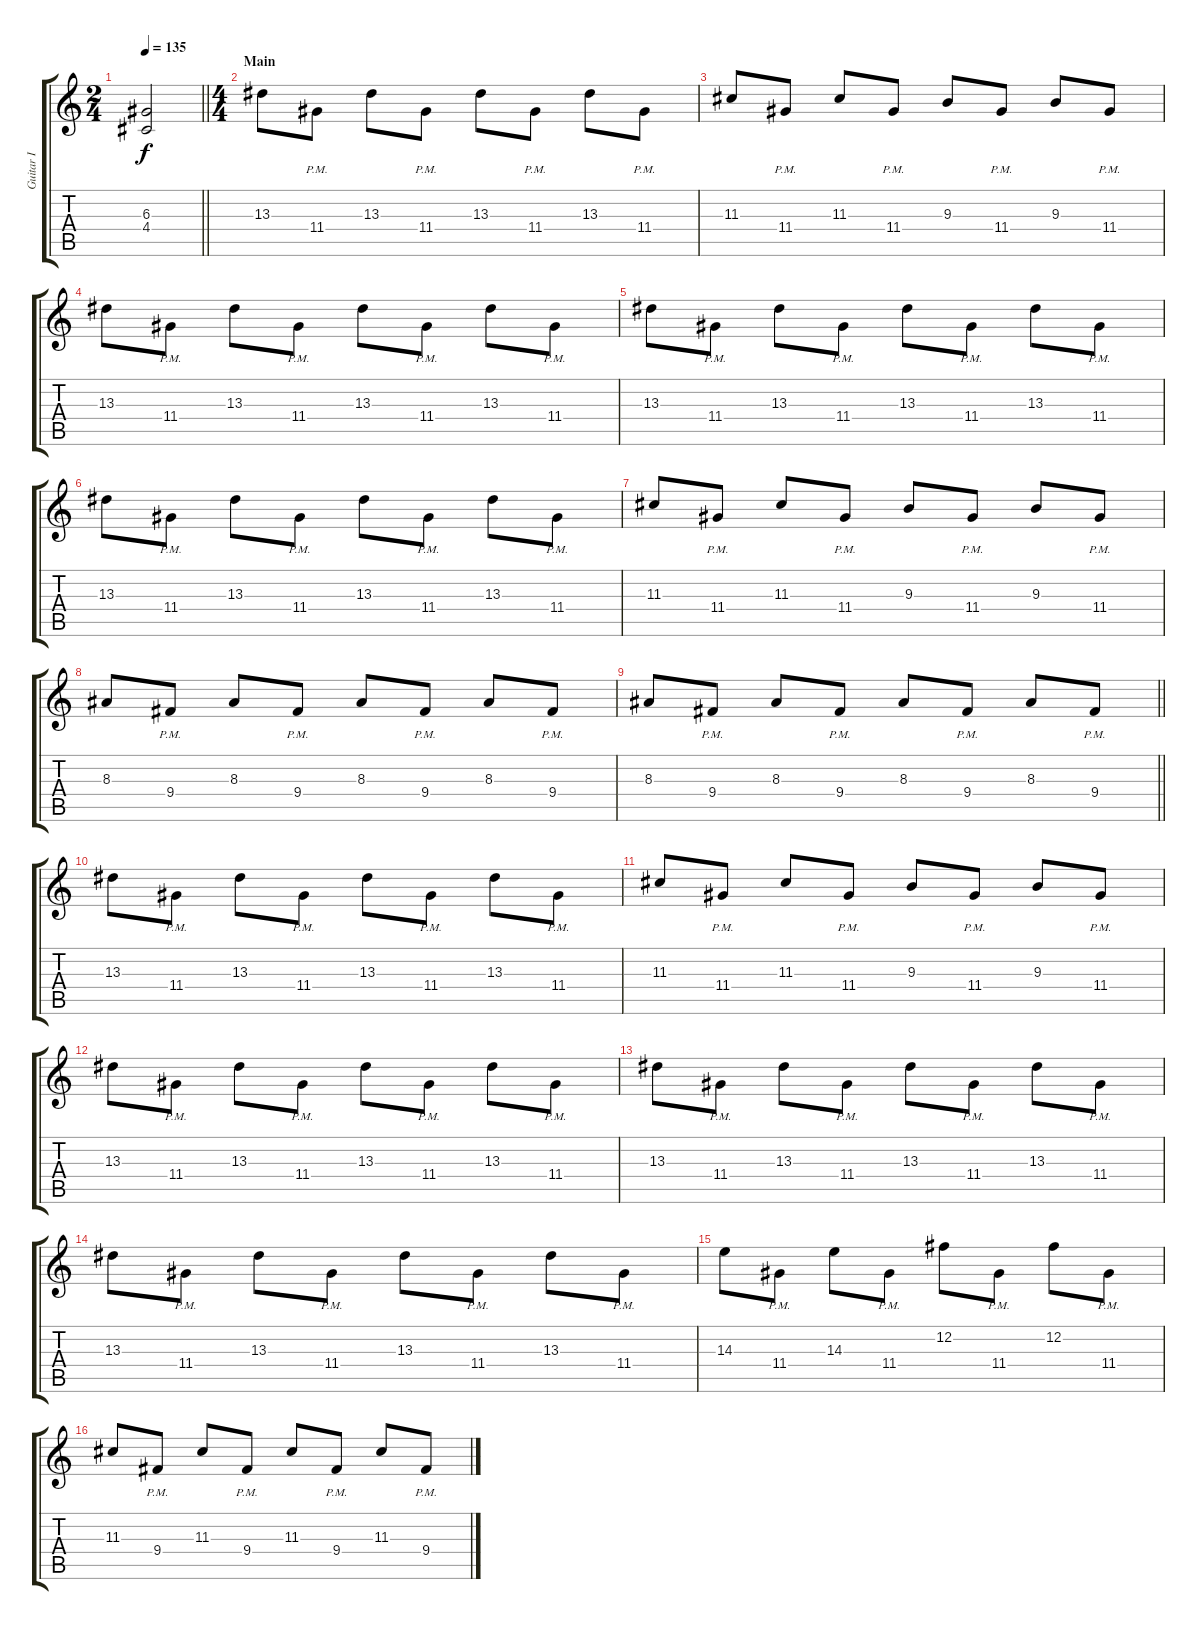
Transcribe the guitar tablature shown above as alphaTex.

\track ("Guitar I" "Guitar I") {instrument distortionguitar}
\staff {score tabs}
\tuning (B3 Gb3 D3 A2 E2 B1) {hide}
\ts (2 4)
\tempo 135
\clef g2
\barLineRight lightlight
\ks c
(6.3{t} 4.4{t}).2{dy f} |
\ts (4 4)
\section ("" "Main")
13.3.8 11.4{pm}.8 13.3.8 11.4{pm}.8 13.3.8 11.4{pm}.8 13.3.8 11.4{pm}.8 |
11.3.8 11.4{pm}.8 11.3.8 11.4{pm}.8 9.3.8 11.4{pm}.8 9.3.8 11.4{pm}.8 |
13.3.8 11.4{pm}.8 13.3.8 11.4{pm}.8 13.3.8 11.4{pm}.8 13.3.8 11.4{pm}.8 |
13.3.8 11.4{pm}.8 13.3.8 11.4{pm}.8 13.3.8 11.4{pm}.8 13.3.8 11.4{pm}.8 |
13.3.8 11.4{pm}.8 13.3.8 11.4{pm}.8 13.3.8 11.4{pm}.8 13.3.8 11.4{pm}.8 |
11.3.8 11.4{pm}.8 11.3.8 11.4{pm}.8 9.3.8 11.4{pm}.8 9.3.8 11.4{pm}.8 |
8.3.8 9.4{pm}.8 8.3.8 9.4{pm}.8 8.3.8 9.4{pm}.8 8.3.8 9.4{pm}.8 |
\barLineRight lightlight
8.3.8 9.4{pm}.8 8.3.8 9.4{pm}.8 8.3.8 9.4{pm}.8 8.3.8 9.4{pm}.8 |
\section ("" "")
13.3.8 11.4{pm}.8 13.3.8 11.4{pm}.8 13.3.8 11.4{pm}.8 13.3.8 11.4{pm}.8 |
11.3.8 11.4{pm}.8 11.3.8 11.4{pm}.8 9.3.8 11.4{pm}.8 9.3.8 11.4{pm}.8 |
13.3.8 11.4{pm}.8 13.3.8 11.4{pm}.8 13.3.8 11.4{pm}.8 13.3.8 11.4{pm}.8 |
13.3.8 11.4{pm}.8 13.3.8 11.4{pm}.8 13.3.8 11.4{pm}.8 13.3.8 11.4{pm}.8 |
13.3.8 11.4{pm}.8 13.3.8 11.4{pm}.8 13.3.8 11.4{pm}.8 13.3.8 11.4{pm}.8 |
14.3.8 11.4{pm}.8 14.3.8 11.4{pm}.8 12.2.8 11.4{pm}.8 12.2.8 11.4{pm}.8 |
11.3.8 9.4{pm}.8 11.3.8 9.4{pm}.8 11.3.8 9.4{pm}.8 11.3.8 9.4{pm}.8
